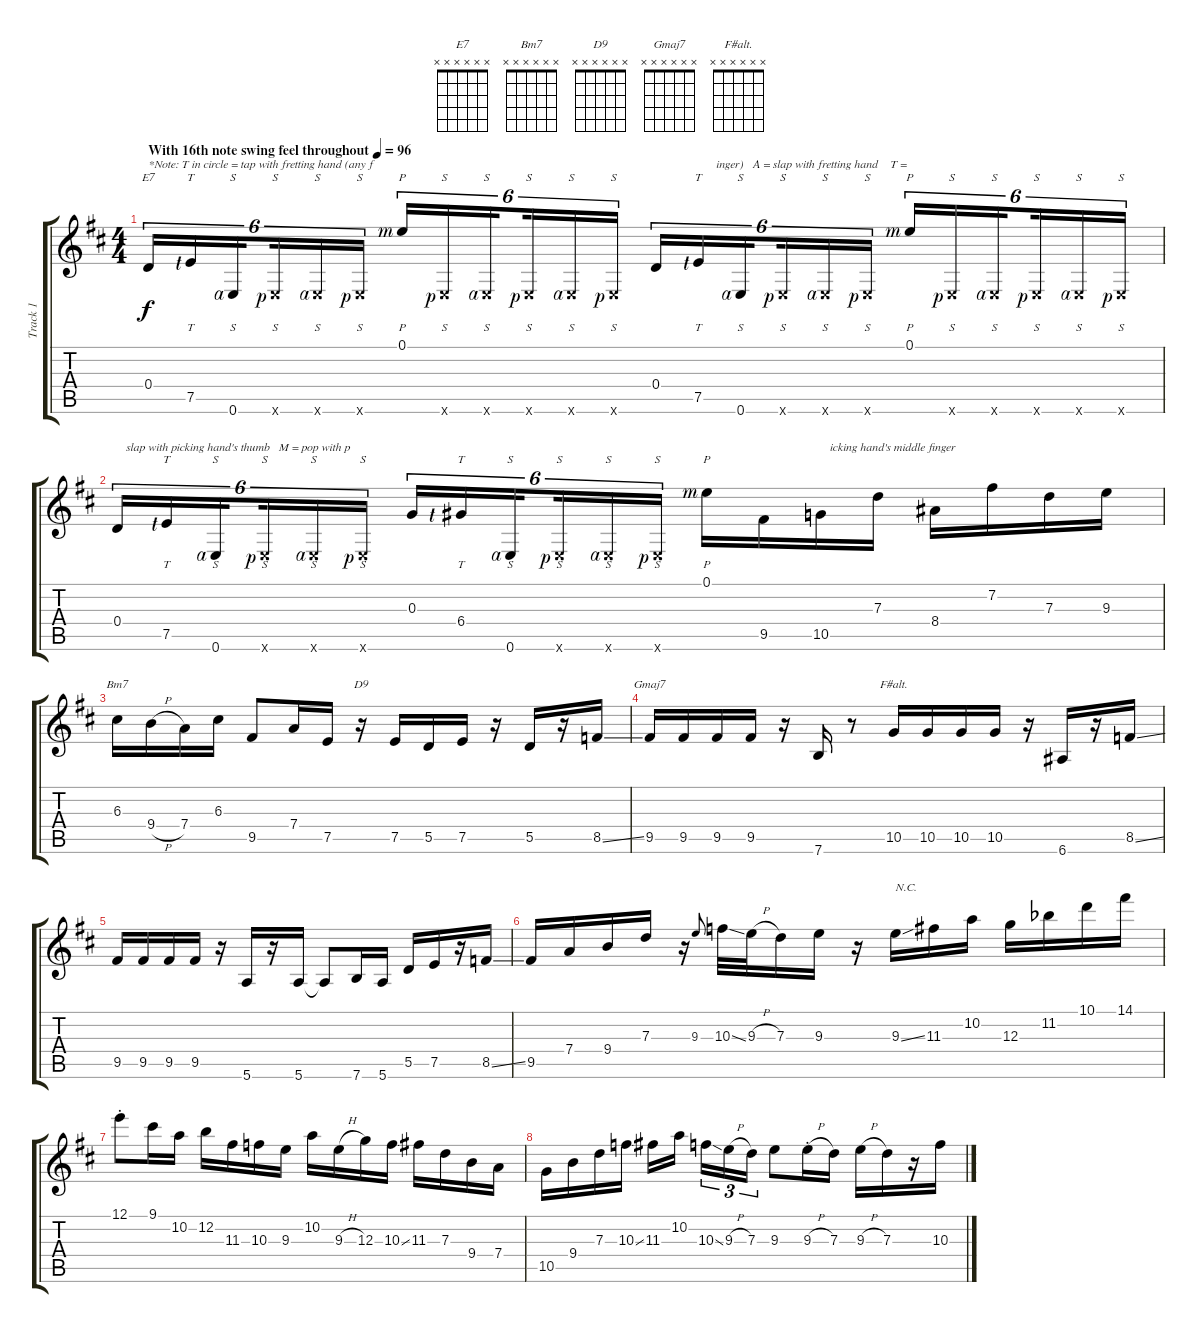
\track ("Track 1" "Track 1") {instrument electricguitarjazz}
\staff {score tabs}
\tuning (E4 B3 G3 D3 A2 E2) {hide}
\chord ("E7" x x x x x x)
\chord ("Bm7" x x x x x x)
\chord ("D9" x x x x x x)
\chord ("Gmaj7" x x x x x x)
\chord ("F#alt." x x x x x x)
\ts (4 4)
\tempo (96 "With 16th note swing feel throughout")
\clef g2
\ks d
0.4.16{tu (6 4) ch "E7" txt "*Note: T in circle = tap with fretting hand (any f" dy f instrument electricguitarjazz} 7.5{lf 1}.16{tt tu (6 4)} 0.6{rf 4}.16{s tu (6 4) beam splitsecondary} 0.6{x rf 1}.16{s tu (6 4)} 0.6{x rf 4}.16{s tu (6 4)} 0.6{x rf 1}.16{s tu (6 4)} 0.1{rf 3}.16{p tu (6 4)} 0.6{x rf 1}.16{s tu (6 4)} 0.6{x rf 4}.16{s tu (6 4) beam splitsecondary} 0.6{x rf 1}.16{s tu (6 4)} 0.6{x rf 4}.16{s tu (6 4)} 0.6{x rf 1}.16{s tu (6 4)} 0.4.16{tu (6 4)} 7.5{lf 1}.16{tt tu (6 4) txt "      inger)   A = slap with fretting hand    T = "} 0.6{rf 4}.16{s tu (6 4) beam splitsecondary} 0.6{x rf 1}.16{s tu (6 4)} 0.6{x rf 4}.16{s tu (6 4)} 0.6{x rf 1}.16{s tu (6 4)} 0.1{rf 3}.16{p tu (6 4)} 0.6{x rf 1}.16{s tu (6 4)} 0.6{x rf 4}.16{s tu (6 4) beam splitsecondary} 0.6{x rf 1}.16{s tu (6 4)} 0.6{x rf 4}.16{s tu (6 4)} 0.6{x rf 1}.16{s tu (6 4)} |
0.4.16{tu (6 4) txt "   slap with picking hand's thumb   M = pop with p"} 7.5{lf 1}.16{tt tu (6 4)} 0.6{rf 4}.16{s tu (6 4) beam splitsecondary} 0.6{x rf 1}.16{s tu (6 4)} 0.6{x rf 4}.16{s tu (6 4)} 0.6{x rf 1}.16{s tu (6 4)} 0.3.16{tu (6 4)} 6.4{lf 1}.16{tt tu (6 4)} 0.6{rf 4}.16{s tu (6 4) beam splitsecondary} 0.6{x rf 1}.16{s tu (6 4)} 0.6{x rf 4}.16{s tu (6 4)} 0.6{x rf 1}.16{s tu (6 4)} 0.1{rf 3}.16{p} 9.5.16 10.5.16{txt "   icking hand's middle finger"} 7.3.16 8.4.16 7.2.16 7.3.16 9.3.16 |
6.3.16{ch "Bm7"} 9.4{h}.16 7.4.16 6.3.16 9.5.8 7.4.16 7.5.16 r.16{ch "D9"} 7.5.16 5.5.16 7.5.16 r.16 5.5.16 r.16 8.5{ss}.16 |
9.5.16{ch "Gmaj7"} 9.5.16 9.5.16 9.5.16 r.16 7.6.16 r.8 10.5.16{ch "F#alt."} 10.5.16 10.5.16 10.5.16 r.16 6.6.16 r.16 8.5{ss}.16 |
9.5.16 9.5.16 9.5.16 9.5.16 r.16 5.6.16 r.16 5.6.16 5.6{t}.8 7.6.16 5.6.16 5.5.16 7.5.16 r.16 8.5{ss}.16 |
9.5.16 7.4.16 9.4.16 7.3.16 r.16 9.3.8{gr onbeat} 10.3{ss}.32 9.3{h}.32 7.3.16 9.3.16 r.16 9.3{ss}.16{txt "N.C."} 11.3.16 10.2.16 12.3.16 11.2{acc b}.16 10.1.16 14.1.16 |
12.1{st}.8 9.1.16 10.2.16 12.2.16 11.3.16 10.3.16 9.3.16 10.2.16 9.3{h}.16 12.3.16 10.3{ss}.16 11.3.16 7.3.16 9.4.16 7.4.16 |
10.5.16 9.4.16 7.3.16 10.3{ss}.16 11.3.16 10.2.16{beam splitsecondary} 10.3{ss}.16{tu (3 2)} 9.3{h}.16{tu (3 2)} 7.3.16{tu (3 2)} 9.3.8 9.3{h st}.16 7.3.16 9.3{h}.16 7.3.16 r.16 10.3{ss}.16
